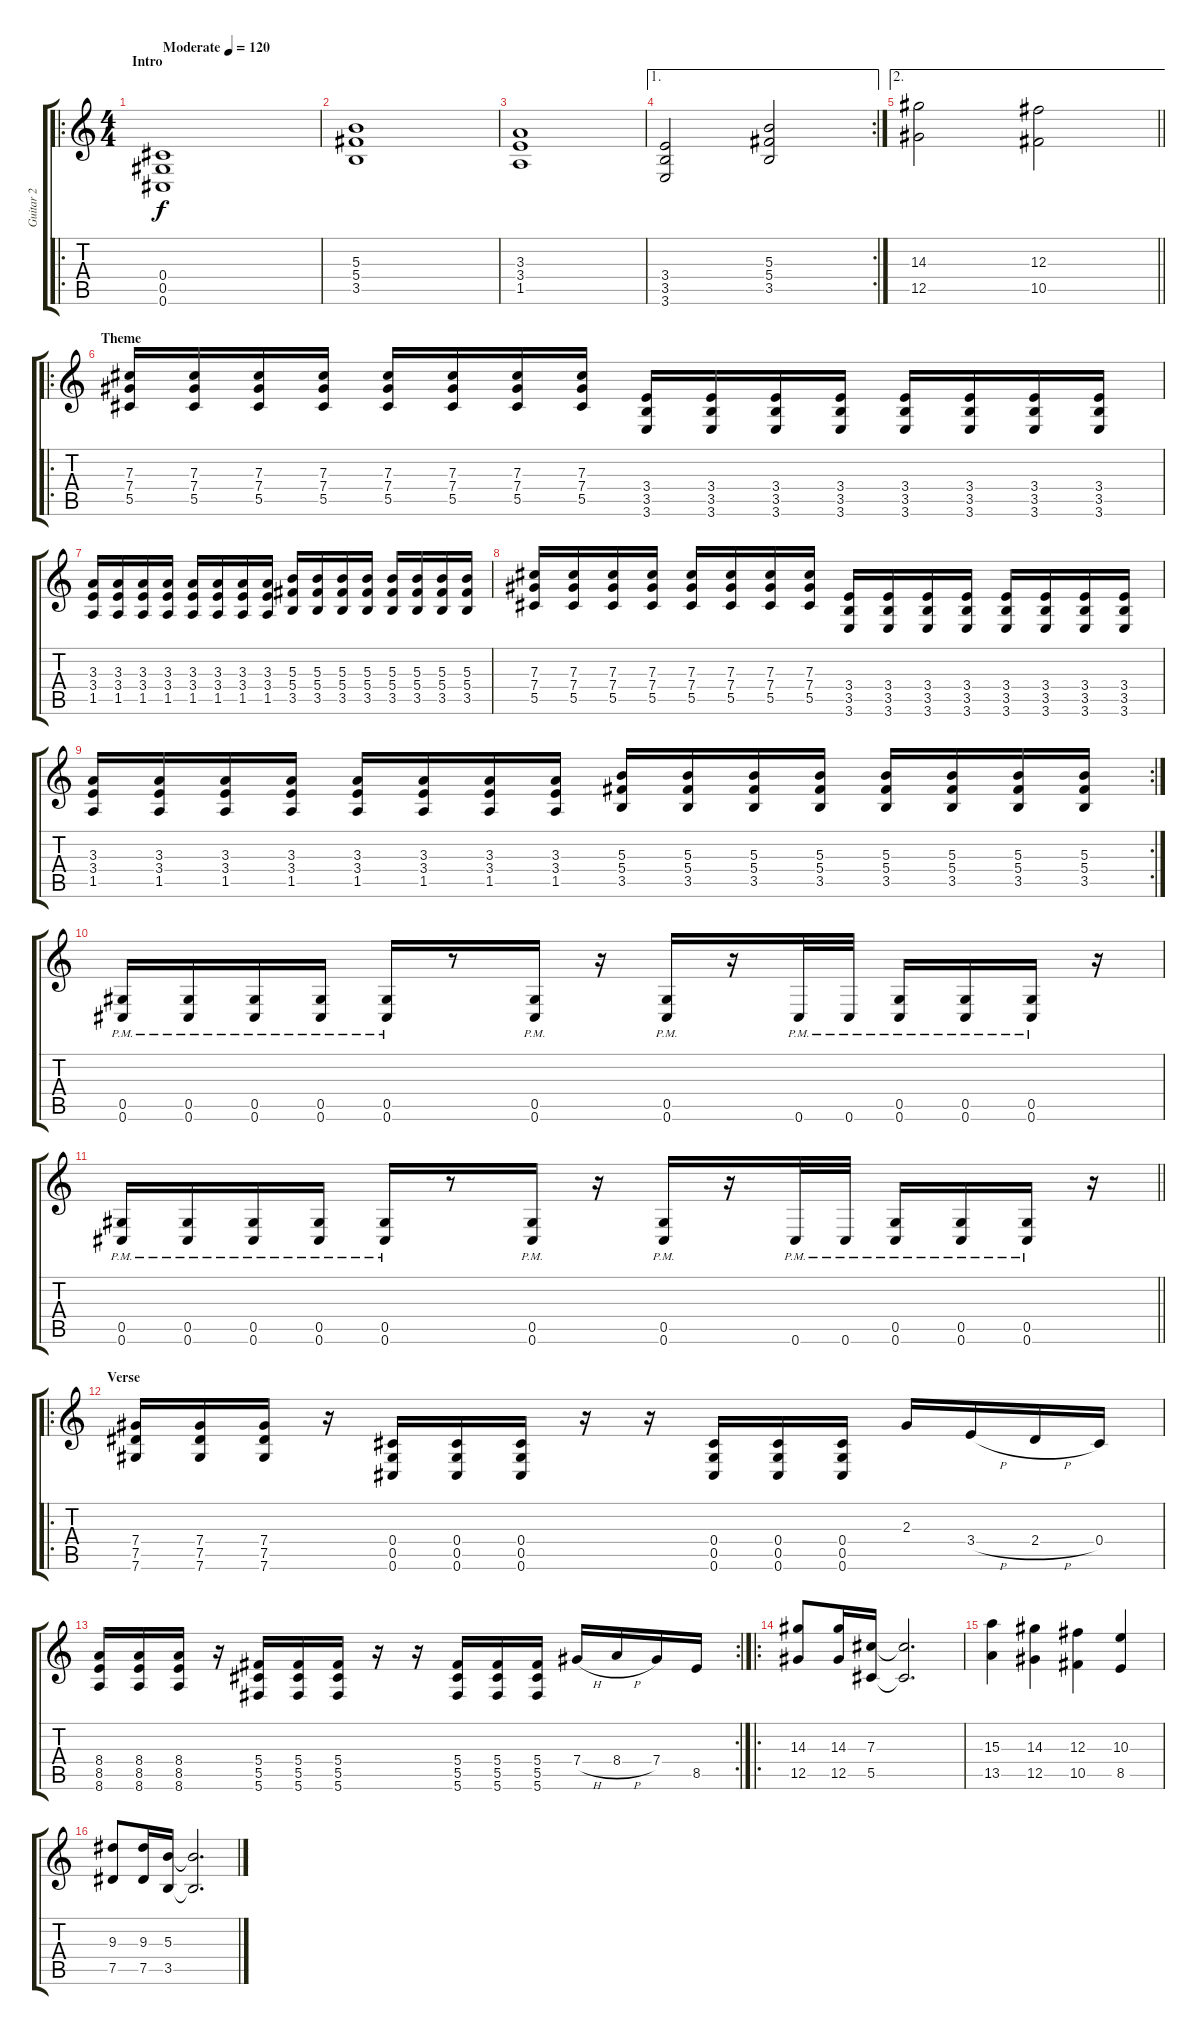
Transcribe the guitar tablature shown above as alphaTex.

\track ("Guitar 2" "Guitar 2") {instrument distortionguitar}
\staff {score tabs}
\tuning (Eb4 Bb3 Gb3 Db3 Ab2 Db2) {hide}
\ro
\ts (4 4)
\section ("" "Intro")
\tempo (120 "Moderate")
\clef g2
\ks c
(0.4 0.5 0.6).1{dy f instrument distortionguitar} |
(5.3 5.4 3.5).1 |
(3.3 3.4 1.5).1 |
\ae 1
\rc 2
(3.4 3.5 3.6).2 (5.3 5.4 3.5).2 |
\ae 2
\barLineRight lightlight
(14.3 12.5).2 (12.3 10.5).2 |
\ro
\section ("" "Theme")
(7.3 7.4 5.5).16 (7.3 7.4 5.5).16 (7.3 7.4 5.5).16 (7.3 7.4 5.5).16 (7.3 7.4 5.5).16 (7.3 7.4 5.5).16 (7.3 7.4 5.5).16 (7.3 7.4 5.5).16 (3.4 3.5 3.6).16 (3.4 3.5 3.6).16 (3.4 3.5 3.6).16 (3.4 3.5 3.6).16 (3.4 3.5 3.6).16 (3.4 3.5 3.6).16 (3.4 3.5 3.6).16 (3.4 3.5 3.6).16 |
(3.3 3.4 1.5).16 (3.3 3.4 1.5).16 (3.3 3.4 1.5).16 (3.3 3.4 1.5).16 (3.3 3.4 1.5).16 (3.3 3.4 1.5).16 (3.3 3.4 1.5).16 (3.3 3.4 1.5).16 (5.3 5.4 3.5).16 (5.3 5.4 3.5).16 (5.3 5.4 3.5).16 (5.3 5.4 3.5).16 (5.3 5.4 3.5).16 (5.3 5.4 3.5).16 (5.3 5.4 3.5).16 (5.3 5.4 3.5).16 |
(7.3 7.4 5.5).16 (7.3 7.4 5.5).16 (7.3 7.4 5.5).16 (7.3 7.4 5.5).16 (7.3 7.4 5.5).16 (7.3 7.4 5.5).16 (7.3 7.4 5.5).16 (7.3 7.4 5.5).16 (3.4 3.5 3.6).16 (3.4 3.5 3.6).16 (3.4 3.5 3.6).16 (3.4 3.5 3.6).16 (3.4 3.5 3.6).16 (3.4 3.5 3.6).16 (3.4 3.5 3.6).16 (3.4 3.5 3.6).16 |
\rc 2
(3.3 3.4 1.5).16 (3.3 3.4 1.5).16 (3.3 3.4 1.5).16 (3.3 3.4 1.5).16 (3.3 3.4 1.5).16 (3.3 3.4 1.5).16 (3.3 3.4 1.5).16 (3.3 3.4 1.5).16 (5.3 5.4 3.5).16 (5.3 5.4 3.5).16 (5.3 5.4 3.5).16 (5.3 5.4 3.5).16 (5.3 5.4 3.5).16 (5.3 5.4 3.5).16 (5.3 5.4 3.5).16 (5.3 5.4 3.5).16 |
(0.5{pm} 0.6{pm}).16 (0.5{pm} 0.6{pm}).16 (0.5{pm} 0.6{pm}).16 (0.5{pm} 0.6{pm}).16 (0.5{pm} 0.6{pm}).16 r.8 (0.5{pm} 0.6{pm}).16 r.16 (0.5{pm} 0.6{pm}).16 r.16 0.6{pm}.32 0.6{pm}.32 (0.5{pm} 0.6{pm}).16 (0.5{pm} 0.6{pm}).16 (0.5{pm} 0.6{pm}).16 r.16 |
\barLineRight lightlight
(0.5{pm} 0.6{pm}).16 (0.5{pm} 0.6{pm}).16 (0.5{pm} 0.6{pm}).16 (0.5{pm} 0.6{pm}).16 (0.5{pm} 0.6{pm}).16 r.8 (0.5{pm} 0.6{pm}).16 r.16 (0.5{pm} 0.6{pm}).16 r.16 0.6{pm}.32 0.6{pm}.32 (0.5{pm} 0.6{pm}).16 (0.5{pm} 0.6{pm}).16 (0.5{pm} 0.6{pm}).16 r.16 |
\ro
\section ("" "Verse")
(7.4 7.5 7.6).16 (7.4 7.5 7.6).16 (7.4 7.5 7.6).16 r.16 (0.4 0.5 0.6).16 (0.4 0.5 0.6).16 (0.4 0.5 0.6).16 r.16 r.16 (0.4 0.5 0.6).16 (0.4 0.5 0.6).16 (0.4 0.5 0.6).16 2.3.16 3.4{h}.16 2.4{h}.16 0.4.16 |
\rc 2
(8.4 8.5 8.6).16 (8.4 8.5 8.6).16 (8.4 8.5 8.6).16 r.16 (5.4 5.5 5.6).16 (5.4 5.5 5.6).16 (5.4 5.5 5.6).16 r.16 r.16 (5.4 5.5 5.6).16 (5.4 5.5 5.6).16 (5.4 5.5 5.6).16 7.4{h}.16 8.4{h}.16 7.4.16 8.5.16 |
\ro
(14.3 12.5).8 (14.3 12.5).16 (7.3 5.5).16 (7.3{t} 5.5{t}).2{d} |
(15.3 13.5).4 (14.3 12.5).4 (12.3 10.5).4 (10.3 8.5).4 |
(9.3 7.5).8 (9.3 7.5).16 (5.3 3.5).16 (5.3{t} 3.5{t}).2{d}
